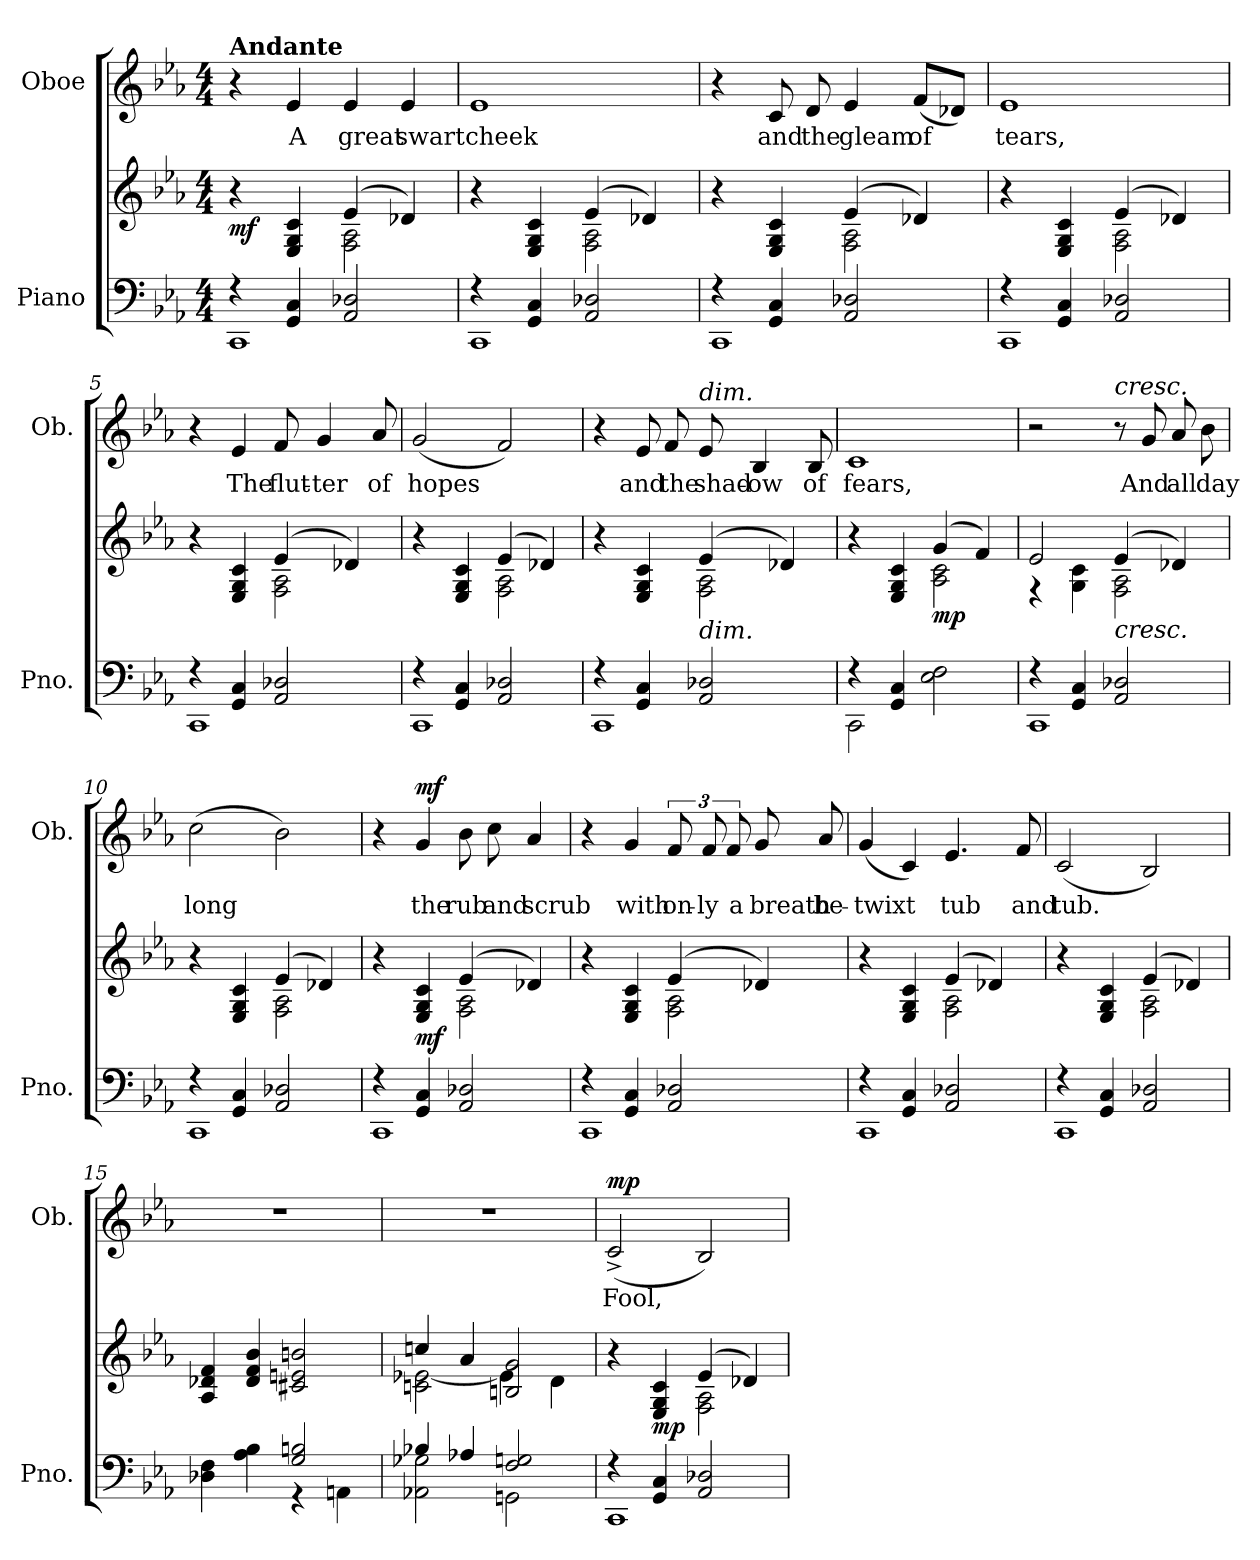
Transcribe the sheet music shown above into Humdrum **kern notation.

**kern	**kern	**dynam	**kern	**text	**dynam
*part2	*part2	*part2	*part1	*part1	*part1
*staff3	*staff2	*staff2/3	*staff1	*staff1	*staff1
*I"Piano	*	*	*I"Oboe	*	*
*I'Pno.	*	*	*I'Ob.	*	*
*clefF4	*clefG2	*	*clefG2	*	*
*k[b-e-a-]	*k[b-e-a-]	*	*k[b-e-a-]	*	*
*M4/4	*M4/4	*	*M4/4	*	*
=1	=1	=1	=1	=1	=1
*^	*^	*	*	*	*
!	!	!	!	!	!LO:TX:a:B:t=Andante	!	!
!	!	!	!	!LO:DY:b	!	!	!
4r	1CC	4r	2ryy	mf	4r	.	.
!	!	!	!	!	!	!LO:LY:b	!
4GG/ 4C/	.	4E-/ 4G/ 4c/	.	.	4e-/	A	.
!	!	!	!	!	!	!LO:LY:b	!
2AA-/ 2D-X/	.	(4e-/	2F\ 2A-\	.	4e-/	great	.
!	!	!	!	!	!	!LO:LY:b	!
.	.	4d-X/)	.	.	4e-/	swart	.
=2	=2	=2	=2	=2	=2	=2	=2
!	!	!	!	!	!	!LO:LY:b	!
4r	1CC	4r	2ryy	.	1e-	cheek	.
4GG/ 4C/	.	4E-/ 4G/ 4c/	.	.	.	.	.
2AA-/ 2D-X/	.	(4e-/	2F\ 2A-\	.	.	.	.
.	.	4d-X/)	.	.	.	.	.
=3	=3	=3	=3	=3	=3	=3	=3
4r	1CC	4r	2ryy	.	4r	.	.
!	!	!	!	!	!	!LO:LY:b	!
4GG/ 4C/	.	4E-/ 4G/ 4c/	.	.	8c/	and	.
!	!	!	!	!	!	!LO:LY:b	!
.	.	.	.	.	8d/	the	.
!	!	!	!	!	!	!LO:LY:b	!
2AA-/ 2D-X/	.	(4e-/	2F\ 2A-\	.	4e-/	gleam	.
!	!	!	!	!	!	!LO:LY:b	!
.	.	4d-X/)	.	.	(8f/L	of	.
.	.	.	.	.	8d-X/J)	.	.
=4	=4	=4	=4	=4	=4	=4	=4
!	!	!	!	!	!	!LO:LY:b	!
4r	1CC	4r	2ryy	.	1e-	tears,	.
4GG/ 4C/	.	4E-/ 4G/ 4c/	.	.	.	.	.
2AA-/ 2D-X/	.	(4e-/	2F\ 2A-\	.	.	.	.
.	.	4d-X/)	.	.	.	.	.
!!LO:LB:g=z
=5	=5	=5	=5	=5	=5	=5	=5
4r	1CC	4r	2ryy	.	4r	.	.
!	!	!	!	!	!	!LO:LY:b	!
4GG/ 4C/	.	4E-/ 4G/ 4c/	.	.	4e-/	The	.
!	!	!	!	!	!	!LO:LY:b	!
2AA-/ 2D-X/	.	(4e-/	2F\ 2A-\	.	8f/	flut-	.
!	!	!	!	!	!	!LO:LY:b	!
.	.	.	.	.	4g/	-ter	.
.	.	4d-X/)	.	.	.	.	.
!	!	!	!	!	!	!LO:LY:b	!
.	.	.	.	.	8a-/	of	.
=6	=6	=6	=6	=6	=6	=6	=6
!	!	!	!	!	!	!LO:LY:b	!
4r	1CC	4r	2ryy	.	(2g/	hopes	.
4GG/ 4C/	.	4E-/ 4G/ 4c/	.	.	.	.	.
2AA-/ 2D-X/	.	(4e-/	2F\ 2A-\	.	2f/)	.	.
.	.	4d-X/)	.	.	.	.	.
=7	=7	=7	=7	=7	=7	=7	=7
4r	1CC	4r	2ryy	.	4r	.	.
!	!	!	!	!	!	!LO:LY:b	!
4GG/ 4C/	.	4E-/ 4G/ 4c/	.	.	8e-/	and	.
!	!	!	!	!	!	!LO:LY:b	!
.	.	.	.	.	8f/	the	.
!	!	!	!	!	!LO:TX:a:i:t=dim.	!	!
!	!	!LO:TX:b:i:t=dim.	!	!	!	!	!
!	!	!	!	!	!	!LO:LY:b	!
2AA-/ 2D-X/	.	(4e-/	2F\ 2A-\	.	8e-/	shad-	.
!	!	!	!	!	!	!LO:LY:b	!
.	.	.	.	.	4B-/	-ow	.
.	.	4d-X/)	.	.	.	.	.
!	!	!	!	!	!	!LO:LY:b	!
.	.	.	.	.	8B-/	of	.
=8	=8	=8	=8	=8	=8	=8	=8
!	!	!	!	!	!	!LO:LY:b	!
4r	2CC\	4r	2ryy	.	1c	fears,	.
4GG/ 4C/	.	4E-/ 4G/ 4c/	.	.	.	.	.
!	!	!	!	!LO:DY:b	!	!	!
2E-\ 2F\	2ryy	(4g/	2A-\ 2c\	mp	.	.	.
.	.	4f/)	.	.	.	.	.
=9	=9	=9	=9	=9	=9	=9	=9
4r	1CC	2e-/	4r	.	2r	.	.
4GG/ 4C/	.	.	4G\ 4c\	.	.	.	.
!	!	!	!	!	!LO:TX:a:i:t=cresc.	!	!
!	!	!LO:TX:b:i:t=cresc.	!	!	!	!	!
2AA-/ 2D-X/	.	(4e-/	2F\ 2A-\	.	8r	.	.
!	!	!	!	!	!	!LO:LY:b	!
.	.	.	.	.	8g/	And	.
!	!	!	!	!	!	!LO:LY:b	!
.	.	4d-X/)	.	.	8a-/	all	.
!	!	!	!	!	!	!LO:LY:b	!
.	.	.	.	.	8b-\	day	.
!!LO:LB:g=z
=10	=10	=10	=10	=10	=10	=10	=10
!	!	!	!	!	!	!LO:LY:b	!
4r	1CC	4r	2ryy	.	(2cc\	long	.
4GG/ 4C/	.	4E-/ 4G/ 4c/	.	.	.	.	.
2AA-/ 2D-X/	.	(4e-/	2F\ 2A-\	.	2b-\)	.	.
.	.	4d-X/)	.	.	.	.	.
=11	=11	=11	=11	=11	=11	=11	=11
4r	1CC	4r	2ryy	.	4r	.	.
!	!	!	!	!LO:DY:b	!	!LO:LY:b	!LO:DY:a
4GG/ 4C/	.	4E-/ 4G/ 4c/	.	mf	4g/	the	mf
!	!	!	!	!	!	!LO:LY:b	!
2AA-/ 2D-X/	.	(4e-/	2F\ 2A-\	.	8b-\	rub	.
!	!	!	!	!	!	!LO:LY:b	!
.	.	.	.	.	8cc\	and	.
!	!	!	!	!	!	!LO:LY:b	!
.	.	4d-X/)	.	.	4a-/	scrub	.
=12	=12	=12	=12	=12	=12	=12	=12
4r	1CC	4r	2ryy	.	4r	.	.
!	!	!	!	!	!	!LO:LY:b	!
4GG/ 4C/	.	4E-/ 4G/ 4c/	.	.	4g/	with	.
!	!	!	!	!	!	!LO:LY:b	!
2AA-/ 2D-X/	.	(4e-/	2F\ 2A-\	.	12f/	on-	.
!	!	!	!	!	!	!LO:LY:b	!
.	.	.	.	.	12f/	-ly	.
!	!	!	!	!	!	!LO:LY:b	!
.	.	.	.	.	12f/	a	.
!	!	!	!	!	!	!LO:LY:b	!
.	.	4d-X/)	.	.	8g/	breath	.
!	!	!	!	!	!	!LO:LY:b	!
.	.	.	.	.	8a-/	be-	.
=13	=13	=13	=13	=13	=13	=13	=13
!	!	!	!	!	!	!LO:LY:b	!
4r	1CC	4r	2ryy	.	(4g/	-twixt	.
4GG/ 4C/	.	4E-/ 4G/ 4c/	.	.	4c/)	.	.
!	!	!	!	!	!	!LO:LY:b	!
2AA-/ 2D-X/	.	(4e-/	2F\ 2A-\	.	4.e-/	tub	.
.	.	4d-X/)	.	.	.	.	.
!	!	!	!	!	!	!LO:LY:b	!
.	.	.	.	.	8f/	and	.
!!LO:PB:g=z
=14	=14	=14	=14	=14	=14	=14	=14
!	!	!	!	!	!	!LO:LY:b	!
4r	1CC	4r	2ryy	.	(2c/	tub.	.
4GG/ 4C/	.	4E-/ 4G/ 4c/	.	.	.	.	.
2AA-/ 2D-X/	.	(4e-/	2F\ 2A-\	.	2B-/)	.	.
.	.	4d-X/)	.	.	.	.	.
*	*	*v	*v	*	*	*	*
=15	=15	=15	=15	=15	=15	=15
4D-X\ 4F\	2ryy	4A-/ 4d-X/ 4f/	.	1r	.	.
4A-\ 4B-\	.	4d-/ 4f/ 4b-/	.	.	.	.
2G/ 2Bn/	4r	2c#X/ 2en/ 2bn/	.	.	.	.
.	4AAn\	.	.	.	.	.
=16	=16	=16	=16	=16	=16	=16
*	*	*^	*	*	*	*
4B-X/	2AA-X\ 2G-X\	4ccn/	2cn\ [2e-X\	.	1r	.	.
4A-X/	.	4a-/	.	.	.	.	.
2F/ 2Gn/	2GGn\	2Bn/ 2g/	4e-\]	.	.	.	.
.	.	.	4d\	.	.	.	.
=17	=17	=17	=17	=17	=17	=17	=17
!	!	!	!	!	!	!LO:LY:b	!LO:DY:a
4r	1CC	4r	2ryy	.	(2c^/	Fool,	mp
!	!	!	!	!LO:DY:b	!	!	!
4GG/ 4C/	.	4E-/ 4G/ 4c/	.	mp	.	.	.
2AA-/ 2D-X/	.	(4e-/	2F\ 2A-\	.	2B-/)	.	.
.	.	4d-X/)	.	.	.	.	.
*v	*v	*	*	*	*	*	*
*	*v	*v	*	*	*	*
=	=	=	=	=	=
*-	*-	*-	*-	*-	*-
